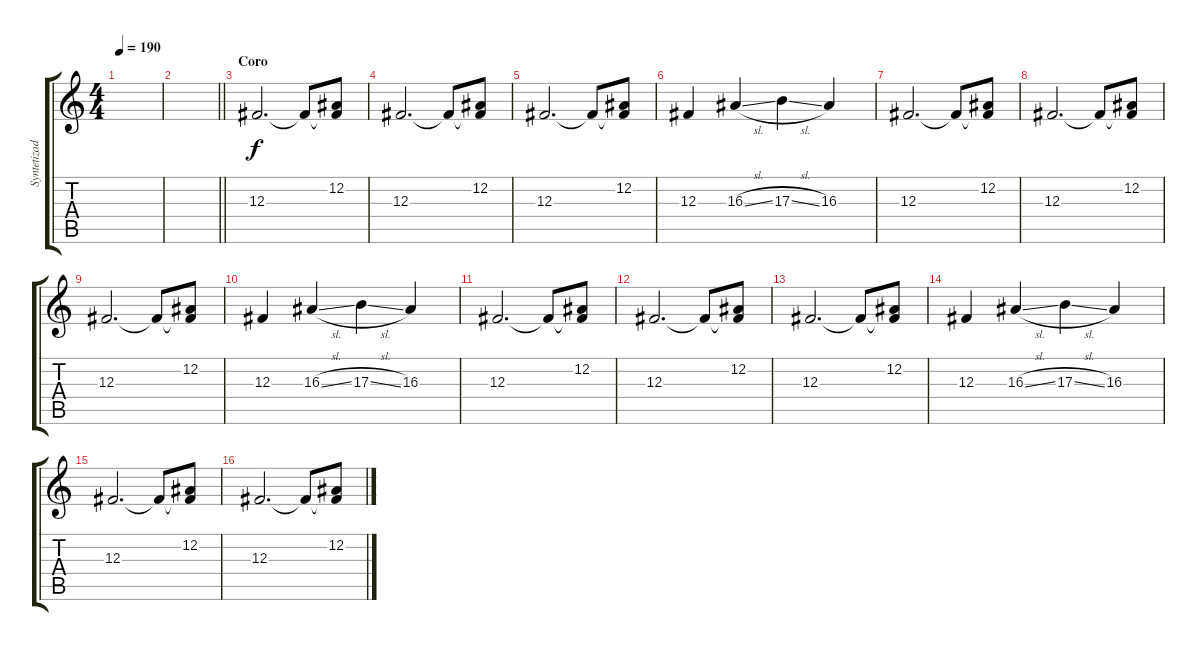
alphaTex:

\track ("Syntetizador" "Syntetizad") {instrument synthstrings1}
\staff {score tabs}
\tuning (Eb4 Bb3 Gb3 Db3 Ab2 Eb2) {hide}
\ts (4 4)
\tempo 190
\clef g2
\ks c
|
\barLineRight lightlight
|
\section ("" "Coro")
12.3.2{d} 12.3{t}.8 (12.2 12.3{t}).8 |
12.3.2{d} 12.3{t}.8 (12.2 12.3{t}).8 |
12.3.2{d} 12.3{t}.8 (12.2 12.3{t}).8 |
12.3.4 16.3{sl}.4 17.3{sl}.4 16.3.4 |
12.3.2{d} 12.3{t}.8 (12.2 12.3{t}).8 |
12.3.2{d} 12.3{t}.8 (12.2 12.3{t}).8 |
12.3.2{d} 12.3{t}.8 (12.2 12.3{t}).8 |
12.3.4 16.3{sl}.4 17.3{sl}.4 16.3.4 |
12.3.2{d} 12.3{t}.8 (12.2 12.3{t}).8 |
12.3.2{d} 12.3{t}.8 (12.2 12.3{t}).8 |
12.3.2{d} 12.3{t}.8 (12.2 12.3{t}).8 |
12.3.4 16.3{sl}.4 17.3{sl}.4 16.3.4 |
12.3.2{d} 12.3{t}.8 (12.2 12.3{t}).8 |
12.3.2{d} 12.3{t}.8 (12.2 12.3{t}).8
